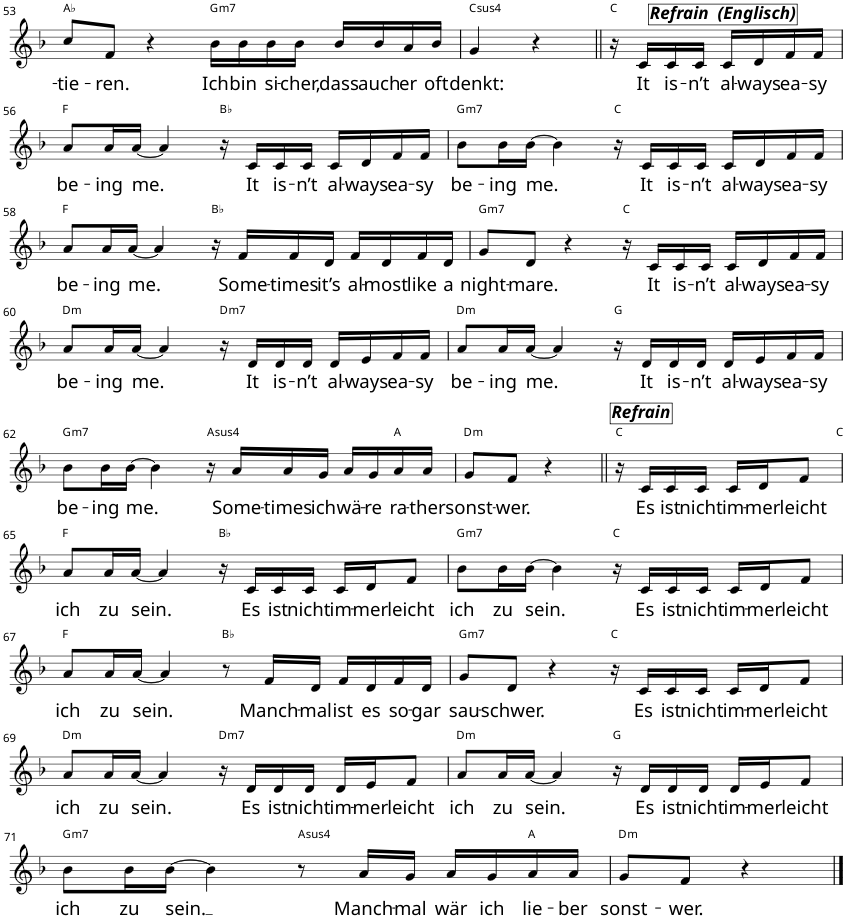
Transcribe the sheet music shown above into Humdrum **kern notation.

**kern	**text	**harte
*part1	*part1	*part1
*staff1	*staff1	*
*I"P1	*	*
!!LO:PB:g=z
*clefG2	*	*
*k[b-]	*	*
*F:	*	*
*M4/4	*	*
*met(c)	*	*
=53	=53	=53
!	!LO:LY:b	!
8cc/L	-tie-	Ab:maj
!	!LO:LY:b	!
8f/J	-ren.	.
4r	.	.
!	!LO:LY:b	!LO:H:kt=m7
16b-\LL	Ich	G:min7
!	!LO:LY:b	!
16b-\	bin	.
!	!LO:LY:b	!
16b-\	si-	.
!	!LO:LY:b	!
16b-\JJ	-cher,	.
!	!LO:LY:b	!
16b-/LL	dass	.
!	!LO:LY:b	!
16b-/	auch	.
!	!LO:LY:b	!
16a/	er	.
!	!LO:LY:b	!
16b-/JJ	oft	.
=54	=54	=54
!	!LO:LY:b	!LO:H:kt=4
4g/	denkt:	C:sus4
4r	.	.
=55||	=55||	=55||
16r	.	C:maj
!	!LO:LY:b	!
16c/LL	It	.
!	!LO:LY:b	!
16c/	is-	.
!	!LO:LY:b	!
16c/JJ	-n’t	.
!LO:TX:a:Bi:t=Refrain  (Englisch)	!	!
!	!LO:LY:b	!
16c/LL	al-	.
!	!LO:LY:b	!
16d/	-ways	.
!	!LO:LY:b	!
16f/	ea-	.
!	!LO:LY:b	!
16f/JJ	-sy	.
!!LO:LB:g=z
=56	=56	=56
!	!LO:LY:b	!
8a/L	be-	F:maj
!	!LO:LY:b	!
16a/L	-ing	.
!	!LO:LY:b	!
[16a/JJ	me.	.
4a/]	.	.
16r	.	Bb:maj
!	!LO:LY:b	!
16c/LL	It	.
!	!LO:LY:b	!
16c/	is-	.
!	!LO:LY:b	!
16c/JJ	-n’t	.
!	!LO:LY:b	!
16c/LL	al-	.
!	!LO:LY:b	!
16d/	-ways	.
!	!LO:LY:b	!
16f/	ea-	.
!	!LO:LY:b	!
16f/JJ	-sy	.
=57	=57	=57
!	!LO:LY:b	!LO:H:kt=m7
8b-\L	be-	G:min7
!	!LO:LY:b	!
16b-\L	-ing	.
!	!LO:LY:b	!
[16b-\JJ	me.	.
4b-\]	.	.
16r	.	C:maj
!	!LO:LY:b	!
16c/LL	It	.
!	!LO:LY:b	!
16c/	is-	.
!	!LO:LY:b	!
16c/JJ	-n’t	.
!	!LO:LY:b	!
16c/LL	al-	.
!	!LO:LY:b	!
16d/	-ways	.
!	!LO:LY:b	!
16f/	ea-	.
!	!LO:LY:b	!
16f/JJ	-sy	.
!!LO:LB:g=z
=58	=58	=58
!	!LO:LY:b	!
8a/L	be-	F:maj
!	!LO:LY:b	!
16a/L	-ing	.
!	!LO:LY:b	!
[16a/JJ	me.	.
4a/]	.	.
16r	.	Bb:maj
!	!LO:LY:b	!
16f/LL	Some-	.
!	!LO:LY:b	!
16f/	-times	.
!	!LO:LY:b	!
16d/JJ	it’s	.
!	!LO:LY:b	!
16f/LL	al-	.
!	!LO:LY:b	!
16d/	-most	.
!	!LO:LY:b	!
16f/	like	.
!	!LO:LY:b	!
16d/JJ	a	.
=59	=59	=59
!	!LO:LY:b	!LO:H:kt=m7
8g/L	night-	G:min7
!	!LO:LY:b	!
8d/J	-mare.	.
4r	.	.
16r	.	C:maj
!	!LO:LY:b	!
16c/LL	It	.
!	!LO:LY:b	!
16c/	is-	.
!	!LO:LY:b	!
16c/JJ	-n’t	.
!	!LO:LY:b	!
16c/LL	al-	.
!	!LO:LY:b	!
16d/	-ways	.
!	!LO:LY:b	!
16f/	ea-	.
!	!LO:LY:b	!
16f/JJ	-sy	.
!!LO:LB:g=z
=60	=60	=60
!	!LO:LY:b	!LO:H:kt=m
8a/L	be-	D:min
!	!LO:LY:b	!
16a/L	-ing	.
!	!LO:LY:b	!
[16a/JJ	me.	.
4a/]	.	.
!	!	!LO:H:kt=m7
16r	.	D:min7
!	!LO:LY:b	!
16d/LL	It	.
!	!LO:LY:b	!
16d/	is-	.
!	!LO:LY:b	!
16d/JJ	-n’t	.
!	!LO:LY:b	!
16d/LL	al-	.
!	!LO:LY:b	!
16e/	-ways	.
!	!LO:LY:b	!
16f/	ea-	.
!	!LO:LY:b	!
16f/JJ	-sy	.
=61	=61	=61
!	!LO:LY:b	!LO:H:kt=m
8a/L	be-	D:min
!	!LO:LY:b	!
16a/L	-ing	.
!	!LO:LY:b	!
[16a/JJ	me.	.
4a/]	.	.
16r	.	G:maj
!	!LO:LY:b	!
16d/LL	It	.
!	!LO:LY:b	!
16d/	is-	.
!	!LO:LY:b	!
16d/JJ	-n’t	.
!	!LO:LY:b	!
16d/LL	al-	.
!	!LO:LY:b	!
16e/	-ways	.
!	!LO:LY:b	!
16f/	ea-	.
!	!LO:LY:b	!
16f/JJ	-sy	.
!!LO:LB:g=z
=62	=62	=62
!	!LO:LY:b	!LO:H:kt=m7
8b-\L	be-	G:min7
!	!LO:LY:b	!
16b-\L	-ing	.
!	!LO:LY:b	!
[16b-\JJ	me.	.
4b-\]	.	.
!	!	!LO:H:kt=4
16r	.	A:sus4
!	!LO:LY:b	!
16a/LL	Some-	.
!	!LO:LY:b	!
16a/	-times	.
!	!LO:LY:b	!
16g/JJ	ich	.
!	!LO:LY:b	!
16a/LL	wä-	.
!	!LO:LY:b	!
16g/	-re	.
!	!LO:LY:b	!
16a/	ra-	A:maj
!	!LO:LY:b	!
16a/JJ	-ther	.
=63	=63	=63
!	!LO:LY:b	!LO:H:kt=m
8g/L	sonst-	D:min
!	!LO:LY:b	!
8f/J	-wer.	.
4r	.	.
=64||	=64||	=64||
16r	.	C:maj
!LO:TX:a:Bi:t=Refrain	!	!
!	!LO:LY:b	!
16c/LL	Es	.
!	!LO:LY:b	!
16c/	ist	.
!	!LO:LY:b	!
16c/JJ	nicht	.
!	!LO:LY:b	!
16c/LL	im-	.
!	!LO:LY:b	!
16d/J	-mer	.
!	!LO:LY:b	!
8f/J	leicht	.
!!LO:LB:g=z
=65	=65	=65
!	!LO:LY:b	!
8a/L	ich	F:maj
!	!LO:LY:b	!
16a/L	zu	.
!	!LO:LY:b	!
[16a/JJ	sein.	.
4a/]	.	.
16r	.	Bb:maj
!	!LO:LY:b	!
16c/LL	Es	.
!	!LO:LY:b	!
16c/	ist	.
!	!LO:LY:b	!
16c/JJ	nicht	.
!	!LO:LY:b	!
16c/LL	im-	.
!	!LO:LY:b	!
16d/J	-mer	.
!	!LO:LY:b	!
8f/J	leicht	.
=66	=66	=66
!	!LO:LY:b	!LO:H:kt=m7
8b-\L	ich	G:min7
!	!LO:LY:b	!
16b-\L	zu	.
!	!LO:LY:b	!
[16b-\JJ	sein.	.
4b-\]	.	.
16r	.	C:maj
!	!LO:LY:b	!
16c/LL	Es	.
!	!LO:LY:b	!
16c/	ist	.
!	!LO:LY:b	!
16c/JJ	nicht	.
!	!LO:LY:b	!
16c/LL	im-	.
!	!LO:LY:b	!
16d/J	-mer	.
!	!LO:LY:b	!
8f/J	leicht	.
!!LO:LB:g=z
=67	=67	=67
!	!LO:LY:b	!
8a/L	ich	F:maj
!	!LO:LY:b	!
16a/L	zu	.
!	!LO:LY:b	!
[16a/JJ	sein.	.
4a/]	.	.
8r	.	Bb:maj
!	!LO:LY:b	!
16f/LL	Manch-	.
!	!LO:LY:b	!
16d/JJ	-mal	.
!	!LO:LY:b	!
16f/LL	ist	.
!	!LO:LY:b	!
16d/	es	.
!	!LO:LY:b	!
16f/	so-	.
!	!LO:LY:b	!
16d/JJ	-gar	.
=68	=68	=68
!	!LO:LY:b	!LO:H:kt=m7
8g/L	sau-	G:min7
!	!LO:LY:b	!
8d/J	-schwer.	.
4r	.	.
16r	.	C:maj
!	!LO:LY:b	!
16c/LL	Es	.
!	!LO:LY:b	!
16c/	ist	.
!	!LO:LY:b	!
16c/JJ	nicht	.
!	!LO:LY:b	!
16c/LL	im-	.
!	!LO:LY:b	!
16d/J	-mer	.
!	!LO:LY:b	!
8f/J	leicht	.
!!LO:LB:g=z
=69	=69	=69
!	!LO:LY:b	!LO:H:kt=m
8a/L	ich	D:min
!	!LO:LY:b	!
16a/L	zu	.
!	!LO:LY:b	!
[16a/JJ	sein.	.
4a/]	.	.
!	!	!LO:H:kt=m7
16r	.	D:min7
!	!LO:LY:b	!
16d/LL	Es	.
!	!LO:LY:b	!
16d/	ist	.
!	!LO:LY:b	!
16d/JJ	nicht	.
!	!LO:LY:b	!
16d/LL	im-	.
!	!LO:LY:b	!
16e/J	-mer	.
!	!LO:LY:b	!
8f/J	leicht	.
=70	=70	=70
!	!LO:LY:b	!LO:H:kt=m
8a/L	ich	D:min
!	!LO:LY:b	!
16a/L	zu	.
!	!LO:LY:b	!
[16a/JJ	sein.	.
4a/]	.	.
16r	.	G:maj
!	!LO:LY:b	!
16d/LL	Es	.
!	!LO:LY:b	!
16d/	ist	.
!	!LO:LY:b	!
16d/JJ	nicht	.
!	!LO:LY:b	!
16d/LL	im-	.
!	!LO:LY:b	!
16e/J	-mer	.
!	!LO:LY:b	!
8f/J	leicht	.
!!LO:LB:g=z
=71	=71	=71
!	!LO:LY:b	!LO:H:kt=m7
8b-\L	ich	G:min7
!	!LO:LY:b	!
16b-\L	zu	.
!	!LO:LY:b	!
[16b-\JJ	sein.	.
4b-\]	.	.
!	!	!LO:H:kt=4
8r	.	A:sus4
!	!LO:LY:b	!
16a/LL	Manch-	.
!	!LO:LY:b	!
16g/JJ	-mal	.
!	!LO:LY:b	!
16a/LL	wär	.
!	!LO:LY:b	!
16g/	ich	.
!	!LO:LY:b	!
16a/	lie-	A:maj
!	!LO:LY:b	!
16a/JJ	-ber	.
=72	=72	=72
!	!LO:LY:b	!LO:H:kt=m
8g/L	sonst-	D:min
!	!LO:LY:b	!
8f/J	-wer.	.
4r	.	.
==	==	==
*-	*-	*-
